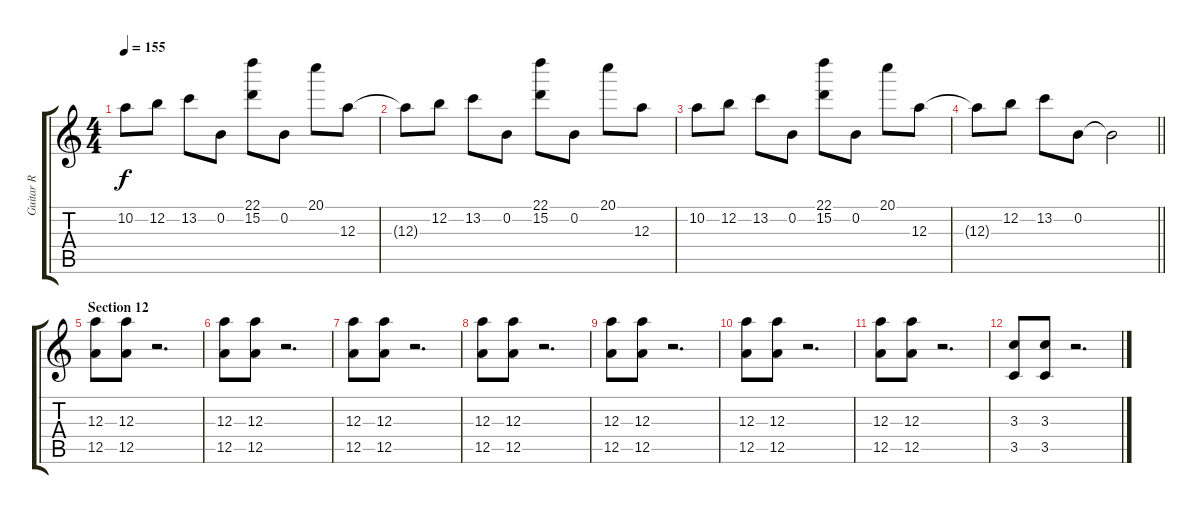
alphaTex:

\track ("Guitar R" "Guitar R") {instrument electricguitarjazz}
\staff {score tabs}
\tuning (E4 B3 A3 D3 A2 D2) {hide}
\ts (4 4)
\tempo 155
\clef g2
\ks c
10.2.8{dy f} 12.2.8 13.2.8 0.2.8 (22.1 15.2).8 0.2.8 20.1.8 12.3.8 |
12.3{t}.8 12.2.8 13.2.8 0.2.8 (22.1 15.2).8 0.2.8 20.1.8 12.3.8 |
10.2.8 12.2.8 13.2.8 0.2.8 (22.1 15.2).8 0.2.8 20.1.8 12.3.8 |
\barLineRight lightlight
12.3{t}.8 12.2.8 13.2.8 0.2.8 0.2{t}.2 |
\section ("" "Section 12")
(12.3 12.5).8 (12.3 12.5).8 r.2{d} |
(12.3 12.5).8 (12.3 12.5).8 r.2{d} |
(12.3 12.5).8 (12.3 12.5).8 r.2{d} |
(12.3 12.5).8 (12.3 12.5).8 r.2{d} |
(12.3 12.5).8 (12.3 12.5).8 r.2{d} |
(12.3 12.5).8 (12.3 12.5).8 r.2{d} |
(12.3 12.5).8 (12.3 12.5).8 r.2{d} |
(3.3 3.5).8 (3.3 3.5).8 r.2{d}
